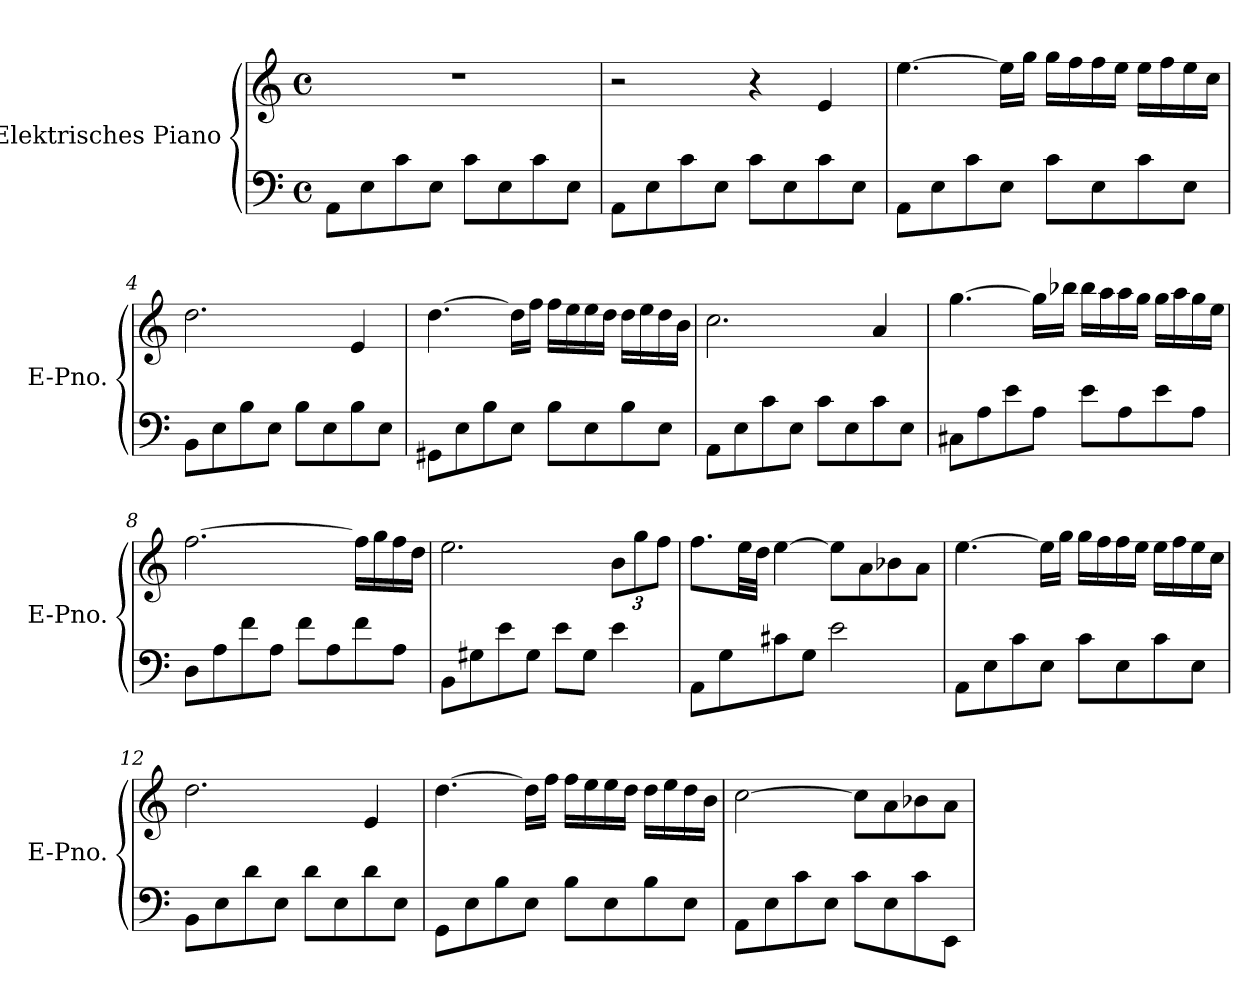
**kern	**kern
*part1	*part1
*staff2	*staff1
*I"Elektrisches Piano	*
*I'E-Pno.	*
*clefF4	*clefG2
*k[]	*k[]
*M4/4	*M4/4
*met(c)	*met(c)
*MM65	*MM65
=1	=1
8AA\L	1r
8E\	.
8c\	.
8E\J	.
8c\L	.
8E\	.
8c\	.
8E\J	.
=2	=2
8AA\L	2r
8E\	.
8c\	.
8E\J	.
8c\L	4r
8E\	.
8c\	4e/
8E\J	.
=3	=3
8AA\L	[4.ee\
8E\	.
8c\	.
8E\J	16ee\LL]
.	16gg\JJ
8c\L	16gg\LL
.	16ff\
8E\	16ff\
.	16ee\JJ
8c\	16ee\LL
.	16ff\
8E\J	16ee\
.	16cc\JJ
!!LO:LB:g=z
=4	=4
8BB\L	2.dd\
8E\	.
8B\	.
8E\J	.
8B\L	.
8E\	.
8B\	4e/
8E\J	.
=5	=5
8GG#X\L	[4.dd\
8E\	.
8B\	.
8E\J	16dd\LL]
.	16ff\JJ
8B\L	16ff\LL
.	16ee\
8E\	16ee\
.	16dd\JJ
8B\	16dd\LL
.	16ee\
8E\J	16dd\
.	16b\JJ
=6	=6
8AA\L	2.cc\
8E\	.
8c\	.
8E\J	.
8c\L	.
8E\	.
8c\	4a/
8E\J	.
!!LO:LB:g=z
=7	=7
8C#X\L	[4.gg\
8A\	.
8e\	.
8A\J	16gg\LL]
.	16bb-X\JJ
8e\L	16bb-\LL
.	16aa\
8A\	16aa\
.	16gg\JJ
8e\	16gg\LL
.	16aa\
8A\J	16gg\
.	16ee\JJ
=8	=8
8D\L	[2.ff\
8A\	.
8f\	.
8A\J	.
8f\L	.
8A\	.
8f\	16ff\LL]
.	16gg\
8A\J	16ff\
.	16dd\JJ
=9	=9
8BB\L	2.ee\
8G#X\	.
8e\	.
8G#\J	.
8e\L	.
8G#\J	.
*	*Xbrackettup
4e\	12b\L
.	12gg\
.	12ff\J
!!LO:LB:g=z
=10	=10
8AA\L	8.ff\L
8G\	.
.	32ee\LL
.	32dd\JJJ
8c#X\	[4ee\
8G\J	.
2e\	8ee\L]
.	8a\
.	8b-X\
.	8a\J
=11	=11
8AA\L	[4.ee\
8E\	.
8c\	.
8E\J	16ee\LL]
.	16gg\JJ
8c\L	16gg\LL
.	16ff\
8E\	16ff\
.	16ee\JJ
8c\	16ee\LL
.	16ff\
8E\J	16ee\
.	16cc\JJ
=12	=12
8BB\L	2.dd\
8E\	.
8d\	.
8E\J	.
8d\L	.
8E\	.
8d\	4e/
8E\J	.
!!LO:LB:g=z
=13	=13
8GG\L	[4.dd\
8E\	.
8B\	.
8E\J	16dd\LL]
.	16ff\JJ
8B\L	16ff\LL
.	16ee\
8E\	16ee\
.	16dd\JJ
8B\	16dd\LL
.	16ee\
8E\J	16dd\
.	16b\JJ
=14	=14
8AA\L	[2cc\
8E\	.
8c\	.
8E\J	.
8c\L	8cc\L]
8E\	8a\
8c\	8b-X\
8EE\J	8a\J
=	=
*-	*-
